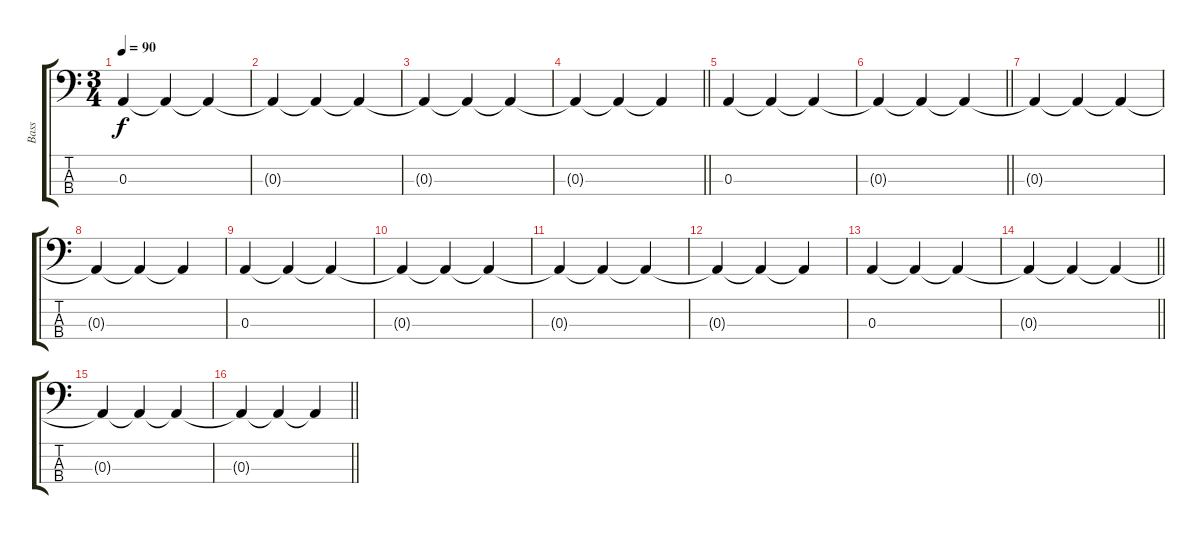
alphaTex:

\track ("Bass" "Bass") {instrument electricbassfinger}
\staff {score tabs}
\tuning (G2 D2 A1 D1) {hide}
\ts (3 4)
\tempo 90
\clef f4
\ks c
0.3.4{dy f} 0.3{t}.4 0.3{t}.4 |
0.3{t}.4 0.3{t}.4 0.3{t}.4 |
0.3{t}.4 0.3{t}.4 0.3{t}.4 |
\barLineRight lightlight
0.3{t}.4 0.3{t}.4 0.3{t}.4 |
0.3.4 0.3{t}.4 0.3{t}.4 |
\barLineRight lightlight
0.3{t}.4 0.3{t}.4 0.3{t}.4 |
0.3{t}.4 0.3{t}.4 0.3{t}.4 |
0.3{t}.4 0.3{t}.4 0.3{t}.4 |
0.3.4 0.3{t}.4 0.3{t}.4 |
0.3{t}.4 0.3{t}.4 0.3{t}.4 |
0.3{t}.4 0.3{t}.4 0.3{t}.4 |
0.3{t}.4 0.3{t}.4 0.3{t}.4 |
0.3.4 0.3{t}.4 0.3{t}.4 |
\barLineRight lightlight
0.3{t}.4 0.3{t}.4 0.3{t}.4 |
0.3{t}.4 0.3{t}.4 0.3{t}.4 |
\barLineRight lightlight
0.3{t}.4 0.3{t}.4 0.3{t}.4
